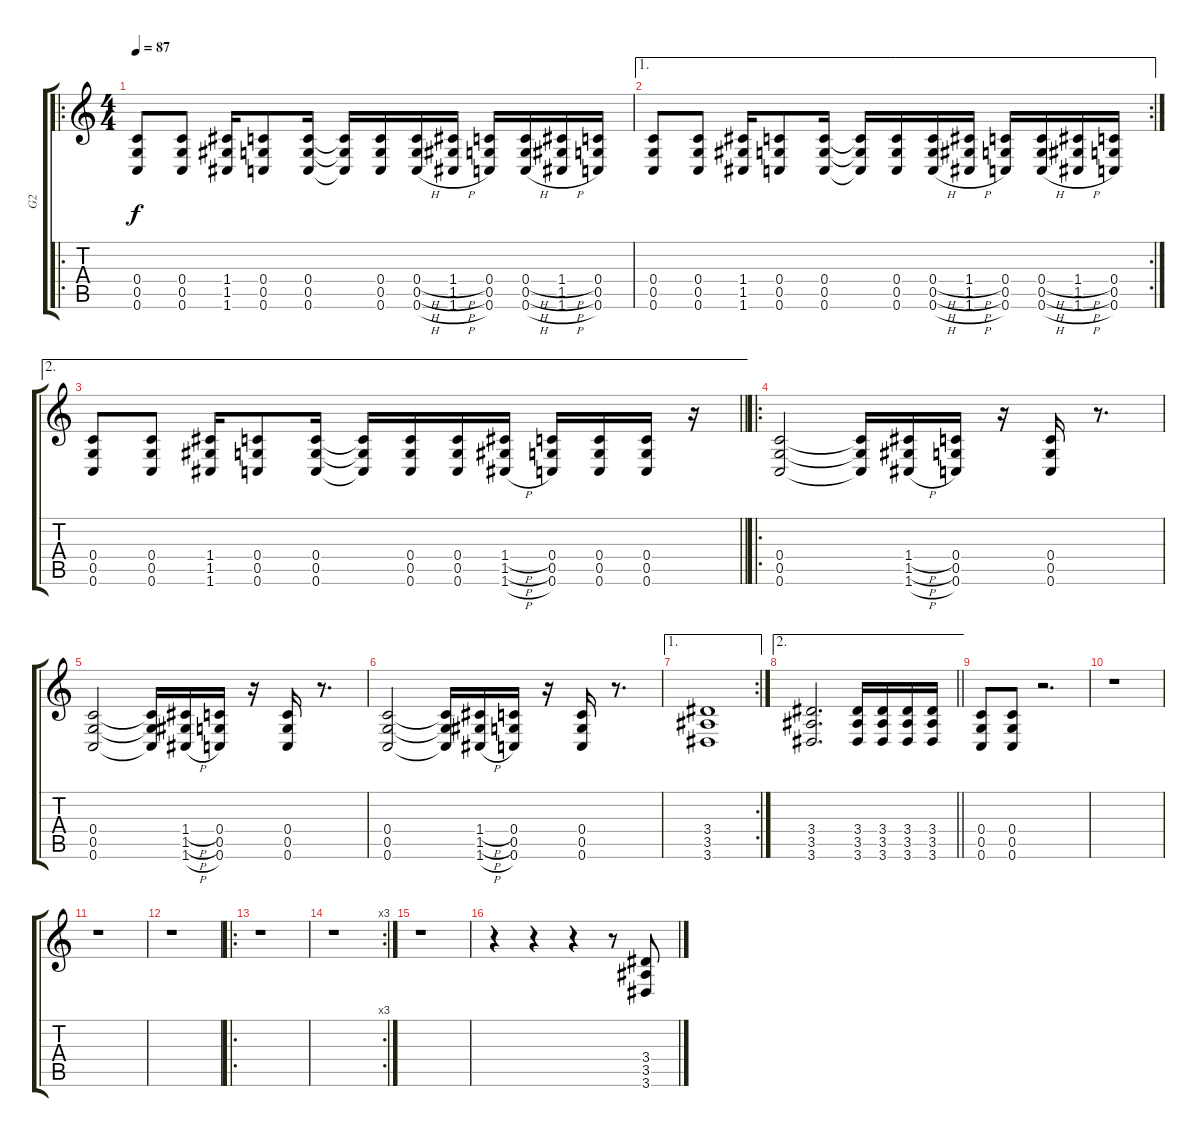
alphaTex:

\track ("G2" "G2") {instrument distortionguitar}
\staff {score tabs}
\tuning (D4 A3 F3 C3 G2 C2) {hide}
\ro
\ts (4 4)
\tempo 87
\clef g2
\ks c
(0.4 0.5 0.6).8{dy f} (0.4 0.5 0.6).8 (1.4 1.5 1.6).16 (0.4 0.5 0.6).8 (0.4 0.5 0.6).16 (0.4{t} 0.5{t} 0.6{t}).16 (0.4 0.5 0.6).16 (0.4{h} 0.5{h} 0.6{h}).16 (1.4{h} 1.5{h} 1.6{h}).16 (0.4 0.5 0.6).16 (0.4{h} 0.5{h} 0.6{h}).16 (1.4{h} 1.5{h} 1.6{h}).16 (0.4 0.5 0.6).16 |
\ae 1
\rc 2
(0.4 0.5 0.6).8 (0.4 0.5 0.6).8 (1.4 1.5 1.6).16 (0.4 0.5 0.6).8 (0.4 0.5 0.6).16 (0.4{t} 0.5{t} 0.6{t}).16 (0.4 0.5 0.6).16 (0.4{h} 0.5{h} 0.6{h}).16 (1.4{h} 1.5{h} 1.6{h}).16 (0.4 0.5 0.6).16 (0.4{h} 0.5{h} 0.6{h}).16 (1.4{h} 1.5{h} 1.6{h}).16 (0.4 0.5 0.6).16 |
\ae 2
\barLineRight lightlight
(0.4 0.5 0.6).8 (0.4 0.5 0.6).8 (1.4 1.5 1.6).16 (0.4 0.5 0.6).8 (0.4 0.5 0.6).16 (0.4{t} 0.5{t} 0.6{t}).16 (0.4 0.5 0.6).16 (0.4 0.5 0.6).16 (1.4{h} 1.5{h} 1.6{h}).16 (0.4 0.5 0.6).16 (0.4 0.5 0.6).16 (0.4 0.5 0.6).16 r.16 |
\ro
(0.4 0.5 0.6).2 (0.4{t} 0.5{t} 0.6{t}).16 (1.4{h} 1.5{h} 1.6{h}).16 (0.4 0.5 0.6).16 r.16 (0.4 0.5 0.6).16 r.8{d} |
(0.4 0.5 0.6).2 (0.4{t} 0.5{t} 0.6{t}).16 (1.4{h} 1.5{h} 1.6{h}).16 (0.4 0.5 0.6).16 r.16 (0.4 0.5 0.6).16 r.8{d} |
(0.4 0.5 0.6).2 (0.4{t} 0.5{t} 0.6{t}).16 (1.4{h} 1.5{h} 1.6{h}).16 (0.4 0.5 0.6).16 r.16 (0.4 0.5 0.6).16 r.8{d} |
\ae 1
\rc 2
(3.4 3.5 3.6).1 |
\ae 2
\barLineRight lightlight
(3.4 3.5 3.6).2{d} (3.4 3.5 3.6).16 (3.4 3.5 3.6).16 (3.4 3.5 3.6).16 (3.4 3.5 3.6).16 |
(0.4 0.5 0.6).8 (0.4 0.5 0.6).8 r.2{d} |
r.1 |
r.1 |
r.1 |
\ro
r.1 |
\rc 3
r.1 |
r.1 |
r.4 r.4 r.4 r.8 (3.4{sl} 3.5{sl} 3.6{sl}).8
